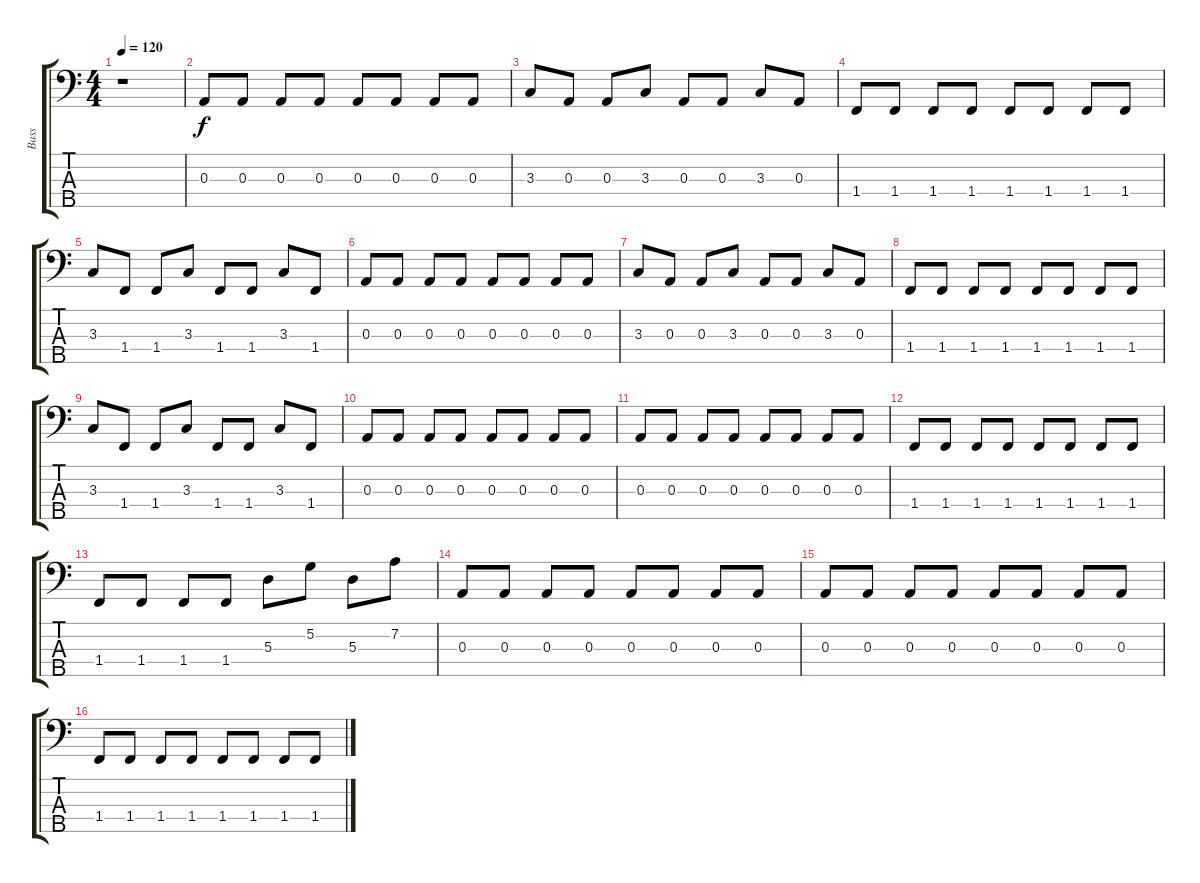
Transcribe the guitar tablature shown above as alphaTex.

\track ("Bass" "Bass") {instrument electricbassfinger}
\staff {score tabs}
\tuning (G2 D2 A1 E1 B0) {hide}
\ts (4 4)
\tempo 120
\clef f4
\ks c
r.1{dy f instrument electricbassfinger} |
0.3.8 0.3.8 0.3.8 0.3.8 0.3.8 0.3.8 0.3.8 0.3.8 |
3.3.8 0.3.8 0.3.8 3.3.8 0.3.8 0.3.8 3.3.8 0.3.8 |
1.4.8 1.4.8 1.4.8 1.4.8 1.4.8 1.4.8 1.4.8 1.4.8 |
3.3.8 1.4.8 1.4.8 3.3.8 1.4.8 1.4.8 3.3.8 1.4.8 |
0.3.8 0.3.8 0.3.8 0.3.8 0.3.8 0.3.8 0.3.8 0.3.8 |
3.3.8 0.3.8 0.3.8 3.3.8 0.3.8 0.3.8 3.3.8 0.3.8 |
1.4.8 1.4.8 1.4.8 1.4.8 1.4.8 1.4.8 1.4.8 1.4.8 |
3.3.8 1.4.8 1.4.8 3.3.8 1.4.8 1.4.8 3.3.8 1.4.8 |
0.3.8 0.3.8 0.3.8 0.3.8 0.3.8 0.3.8 0.3.8 0.3.8 |
0.3.8 0.3.8 0.3.8 0.3.8 0.3.8 0.3.8 0.3.8 0.3.8 |
1.4.8 1.4.8 1.4.8 1.4.8 1.4.8 1.4.8 1.4.8 1.4.8 |
1.4.8 1.4.8 1.4.8 1.4.8 5.3.8 5.2.8 5.3.8 7.2.8 |
0.3.8 0.3.8 0.3.8 0.3.8 0.3.8 0.3.8 0.3.8 0.3.8 |
0.3.8 0.3.8 0.3.8 0.3.8 0.3.8 0.3.8 0.3.8 0.3.8 |
1.4.8 1.4.8 1.4.8 1.4.8 1.4.8 1.4.8 1.4.8 1.4.8
